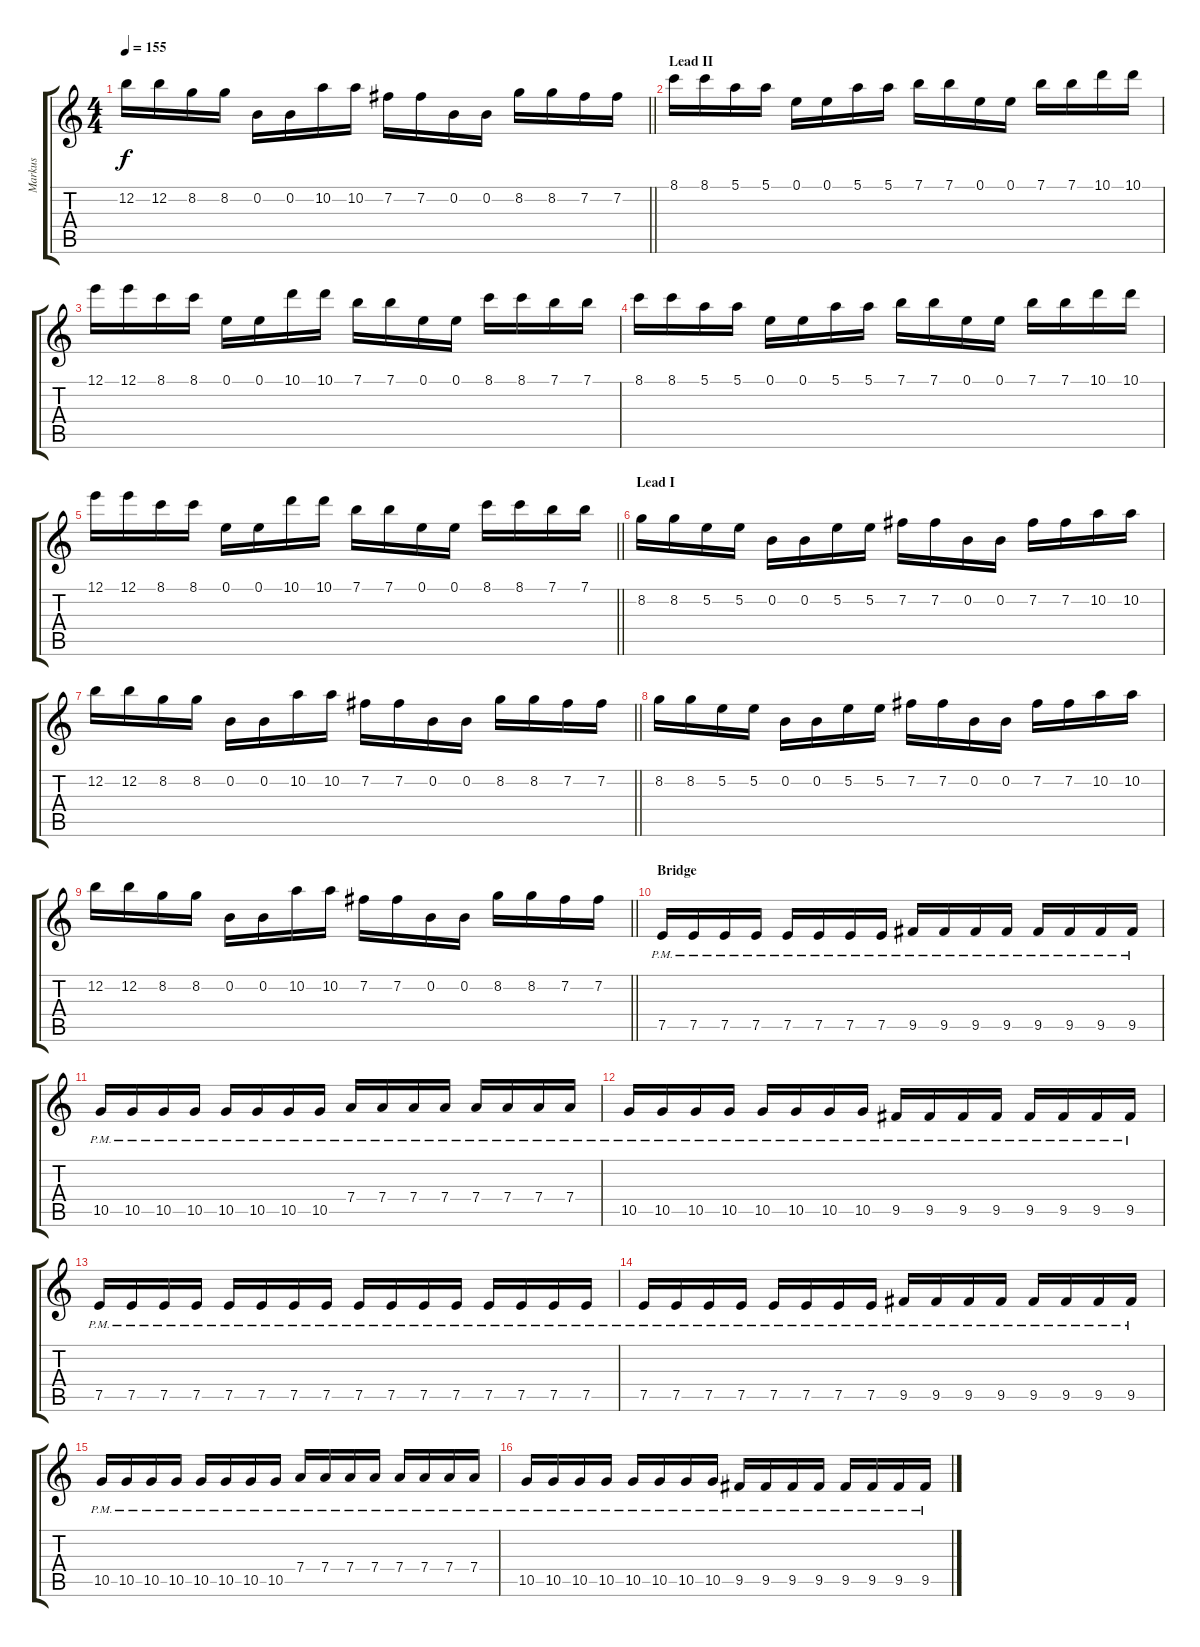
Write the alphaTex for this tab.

\track ("Markus" "Markus") {instrument distortionguitar}
\staff {score tabs}
\tuning (E4 B3 G3 D3 A2 E2) {hide}
\ts (4 4)
\tempo 155
\clef g2
\barLineRight lightlight
\ks c
12.2.16{dy f} 12.2.16 8.2.16 8.2.16 0.2.16 0.2.16 10.2.16 10.2.16 7.2.16 7.2.16 0.2.16 0.2.16 8.2.16 8.2.16 7.2.16 7.2.16 |
\section ("" "Lead II")
8.1.16 8.1.16 5.1.16 5.1.16 0.1.16 0.1.16 5.1.16 5.1.16 7.1.16 7.1.16 0.1.16 0.1.16 7.1.16 7.1.16 10.1.16 10.1.16 |
12.1.16 12.1.16 8.1.16 8.1.16 0.1.16 0.1.16 10.1.16 10.1.16 7.1.16 7.1.16 0.1.16 0.1.16 8.1.16 8.1.16 7.1.16 7.1.16 |
8.1.16 8.1.16 5.1.16 5.1.16 0.1.16 0.1.16 5.1.16 5.1.16 7.1.16 7.1.16 0.1.16 0.1.16 7.1.16 7.1.16 10.1.16 10.1.16 |
\barLineRight lightlight
12.1.16 12.1.16 8.1.16 8.1.16 0.1.16 0.1.16 10.1.16 10.1.16 7.1.16 7.1.16 0.1.16 0.1.16 8.1.16 8.1.16 7.1.16 7.1.16 |
\section ("" "Lead I")
8.2.16 8.2.16 5.2.16 5.2.16 0.2.16 0.2.16 5.2.16 5.2.16 7.2.16 7.2.16 0.2.16 0.2.16 7.2.16 7.2.16 10.2.16 10.2.16 |
\barLineRight lightlight
12.2.16 12.2.16 8.2.16 8.2.16 0.2.16 0.2.16 10.2.16 10.2.16 7.2.16 7.2.16 0.2.16 0.2.16 8.2.16 8.2.16 7.2.16 7.2.16 |
8.2.16 8.2.16 5.2.16 5.2.16 0.2.16 0.2.16 5.2.16 5.2.16 7.2.16 7.2.16 0.2.16 0.2.16 7.2.16 7.2.16 10.2.16 10.2.16 |
\barLineRight lightlight
12.2.16 12.2.16 8.2.16 8.2.16 0.2.16 0.2.16 10.2.16 10.2.16 7.2.16 7.2.16 0.2.16 0.2.16 8.2.16 8.2.16 7.2.16 7.2.16 |
\section ("" "Bridge")
7.5{pm}.16 7.5{pm}.16 7.5{pm}.16 7.5{pm}.16 7.5{pm}.16 7.5{pm}.16 7.5{pm}.16 7.5{pm}.16 9.5{pm}.16 9.5{pm}.16 9.5{pm}.16 9.5{pm}.16 9.5{pm}.16 9.5{pm}.16 9.5{pm}.16 9.5{pm}.16 |
10.5{pm}.16 10.5{pm}.16 10.5{pm}.16 10.5{pm}.16 10.5{pm}.16 10.5{pm}.16 10.5{pm}.16 10.5{pm}.16 7.4{pm}.16 7.4{pm}.16 7.4{pm}.16 7.4{pm}.16 7.4{pm}.16 7.4{pm}.16 7.4{pm}.16 7.4{pm}.16 |
10.5{pm}.16 10.5{pm}.16 10.5{pm}.16 10.5{pm}.16 10.5{pm}.16 10.5{pm}.16 10.5{pm}.16 10.5{pm}.16 9.5{pm}.16 9.5{pm}.16 9.5{pm}.16 9.5{pm}.16 9.5{pm}.16 9.5{pm}.16 9.5{pm}.16 9.5{pm}.16 |
7.5{pm}.16 7.5{pm}.16 7.5{pm}.16 7.5{pm}.16 7.5{pm}.16 7.5{pm}.16 7.5{pm}.16 7.5{pm}.16 7.5{pm}.16 7.5{pm}.16 7.5{pm}.16 7.5{pm}.16 7.5{pm}.16 7.5{pm}.16 7.5{pm}.16 7.5{pm}.16 |
7.5{pm}.16 7.5{pm}.16 7.5{pm}.16 7.5{pm}.16 7.5{pm}.16 7.5{pm}.16 7.5{pm}.16 7.5{pm}.16 9.5{pm}.16 9.5{pm}.16 9.5{pm}.16 9.5{pm}.16 9.5{pm}.16 9.5{pm}.16 9.5{pm}.16 9.5{pm}.16 |
10.5{pm}.16 10.5{pm}.16 10.5{pm}.16 10.5{pm}.16 10.5{pm}.16 10.5{pm}.16 10.5{pm}.16 10.5{pm}.16 7.4{pm}.16 7.4{pm}.16 7.4{pm}.16 7.4{pm}.16 7.4{pm}.16 7.4{pm}.16 7.4{pm}.16 7.4{pm}.16 |
10.5{pm}.16 10.5{pm}.16 10.5{pm}.16 10.5{pm}.16 10.5{pm}.16 10.5{pm}.16 10.5{pm}.16 10.5{pm}.16 9.5{pm}.16 9.5{pm}.16 9.5{pm}.16 9.5{pm}.16 9.5{pm}.16 9.5{pm}.16 9.5{pm}.16 9.5{pm}.16
